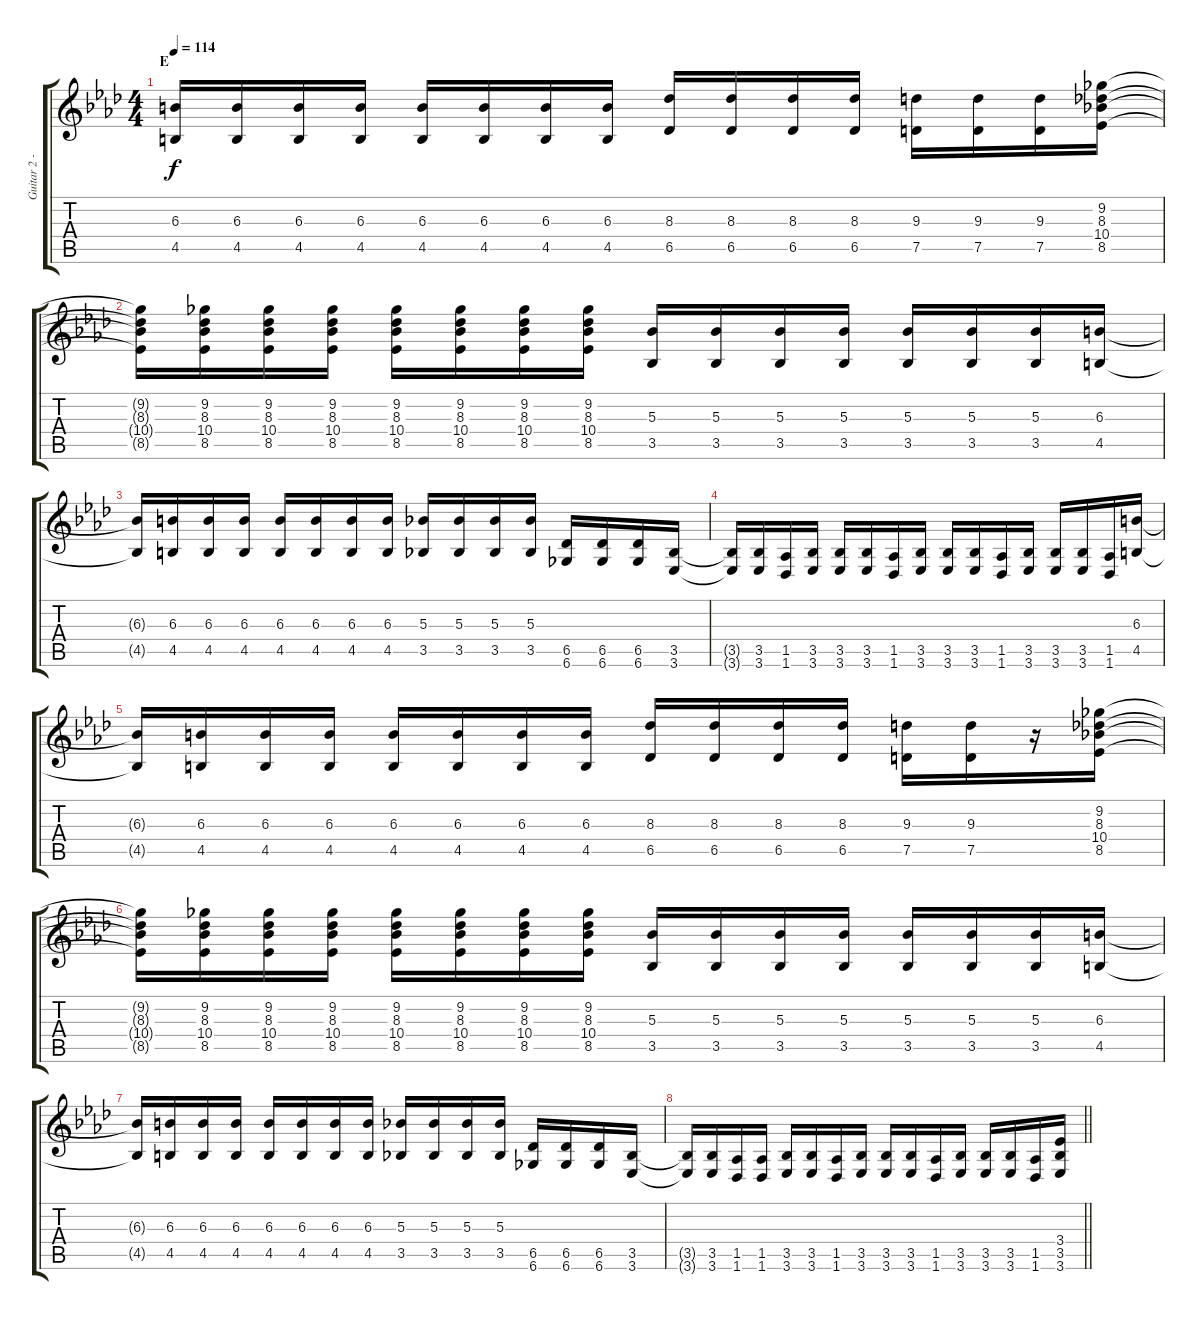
\track ("Guitar 2 - Uruha" "Guitar 2 -") {instrument distortionguitar}
\staff {score tabs}
\tuning (D4 A3 F3 C3 G2 C2) {hide}
\ts (4 4)
\section ("" "E")
\tempo 114
\clef g2
\ks ab
(6.3{t} 4.5{t}).16{dy f} (6.3 4.5).16 (6.3 4.5).16 (6.3 4.5).16 (6.3 4.5).16 (6.3 4.5).16 (6.3 4.5).16 (6.3 4.5).16 (8.3 6.5).16 (8.3 6.5).16 (8.3 6.5).16 (8.3 6.5).16 (9.3 7.5).16 (9.3 7.5).16 (9.3 7.5).16 (9.2 8.3 10.4 8.5).16 |
(9.2{t} 8.3{t} 10.4{t} 8.5{t}).16 (9.2 8.3 10.4 8.5).16 (9.2 8.3 10.4 8.5).16 (9.2 8.3 10.4 8.5).16 (9.2 8.3 10.4 8.5).16 (9.2 8.3 10.4 8.5).16 (9.2 8.3 10.4 8.5).16 (9.2 8.3 10.4 8.5).16 (5.3 3.5).16 (5.3 3.5).16 (5.3 3.5).16 (5.3 3.5).16 (5.3 3.5).16 (5.3 3.5).16 (5.3 3.5).16 (6.3 4.5).16 |
(6.3{t} 4.5{t}).16 (6.3 4.5).16 (6.3 4.5).16 (6.3 4.5).16 (6.3 4.5).16 (6.3 4.5).16 (6.3 4.5).16 (6.3 4.5).16 (5.3 3.5).16 (5.3 3.5).16 (5.3 3.5).16 (5.3 3.5).16 (6.5 6.6).16 (6.5 6.6).16 (6.5 6.6).16 (3.5 3.6).16 |
(3.5{t} 3.6{t}).16 (3.5 3.6).16 (1.5 1.6).16 (3.5 3.6).16 (3.5 3.6).16 (3.5 3.6).16 (1.5 1.6).16 (3.5 3.6).16 (3.5 3.6).16 (3.5 3.6).16 (1.5 1.6).16 (3.5 3.6).16 (3.5 3.6).16 (3.5 3.6).16 (1.5 1.6).16 (6.3 4.5).16 |
(6.3{t} 4.5{t}).16 (6.3 4.5).16 (6.3 4.5).16 (6.3 4.5).16 (6.3 4.5).16 (6.3 4.5).16 (6.3 4.5).16 (6.3 4.5).16 (8.3 6.5).16 (8.3 6.5).16 (8.3 6.5).16 (8.3 6.5).16 (9.3 7.5).16 (9.3 7.5).16 r.16 (9.2 8.3 10.4 8.5).16 |
(9.2{t} 8.3{t} 10.4{t} 8.5{t}).16 (9.2 8.3 10.4 8.5).16 (9.2 8.3 10.4 8.5).16 (9.2 8.3 10.4 8.5).16 (9.2 8.3 10.4 8.5).16 (9.2 8.3 10.4 8.5).16 (9.2 8.3 10.4 8.5).16 (9.2 8.3 10.4 8.5).16 (5.3 3.5).16 (5.3 3.5).16 (5.3 3.5).16 (5.3 3.5).16 (5.3 3.5).16 (5.3 3.5).16 (5.3 3.5).16 (6.3 4.5).16 |
(6.3{t} 4.5{t}).16 (6.3 4.5).16 (6.3 4.5).16 (6.3 4.5).16 (6.3 4.5).16 (6.3 4.5).16 (6.3 4.5).16 (6.3 4.5).16 (5.3 3.5).16 (5.3 3.5).16 (5.3 3.5).16 (5.3 3.5).16 (6.5 6.6).16 (6.5 6.6).16 (6.5 6.6).16 (3.5 3.6).16 |
\barLineRight lightlight
(3.5{t} 3.6{t}).16 (3.5 3.6).16 (1.5 1.6).16 (1.5 1.6).16 (3.5 3.6).16 (3.5 3.6).16 (1.5 1.6).16 (3.5 3.6).16 (3.5 3.6).16 (3.5 3.6).16 (1.5 1.6).16 (3.5 3.6).16 (3.5 3.6).16 (3.5 3.6).16 (1.5 1.6).16 (3.4 3.5 3.6).16
